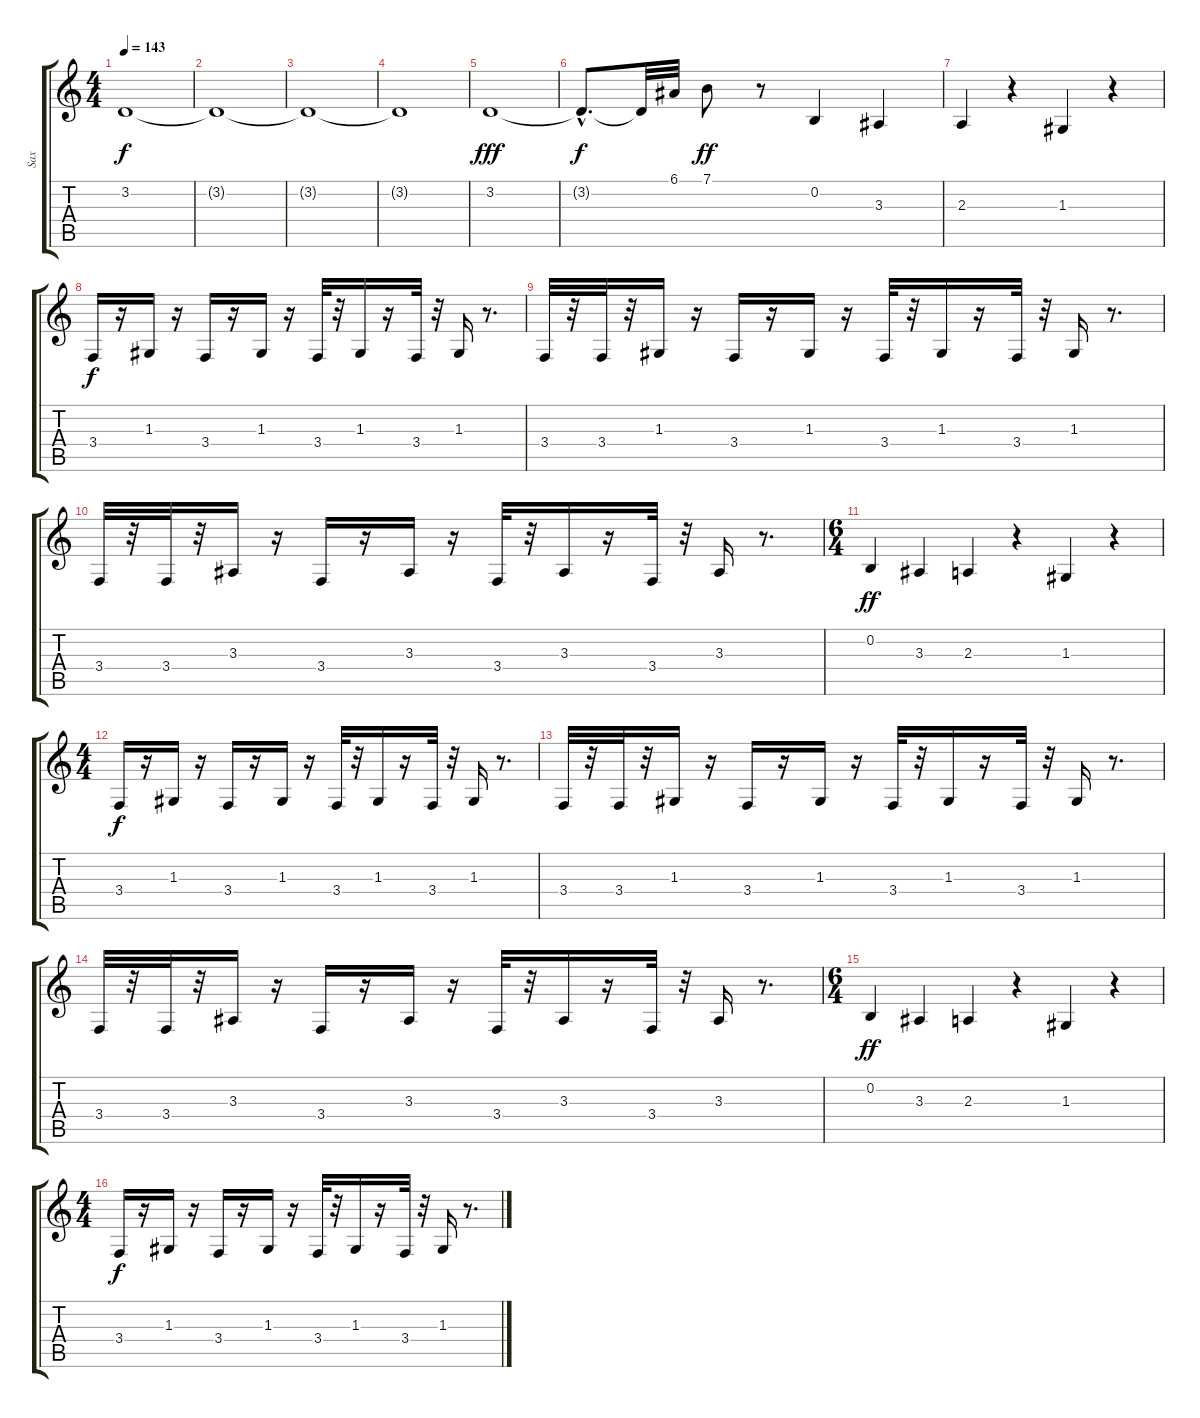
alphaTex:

\track ("Sax" "Sax") {instrument baritonesax}
\staff {score tabs}
\tuning (E4 B3 G3 D3 A2 E2) {hide}
\ts (4 4)
\tempo 143
\clef g2
\ks c
3.2{t}.1{dy f} |
3.2{t}.1 |
3.2{t}.1 |
3.2{t}.1 |
3.2.1{dy fff} |
3.2{hac t}.8{d dy f} 3.2{t}.32 6.1.32 7.1.8{dy ff} r.8 0.2.4 3.3.4 |
2.3.4 r.4 1.3.4 r.4 |
3.4.16{dy f} r.16 1.3.16 r.16 3.4.16 r.16 1.3.16 r.16 3.4.32 r.32 1.3.16 r.16 3.4.32 r.32 1.3.16 r.8{d} |
3.4.32 r.32 3.4.32 r.32 1.3.16 r.16 3.4.16 r.16 1.3.16 r.16 3.4.32 r.32 1.3.16 r.16 3.4.32 r.32 1.3.16 r.8{d} |
3.4.32 r.32 3.4.32 r.32 3.3.16 r.16 3.4.16 r.16 3.3.16 r.16 3.4.32 r.32 3.3.16 r.16 3.4.32 r.32 3.3.16 r.8{d} |
\ts (6 4)
0.2.4{dy ff} 3.3.4 2.3.4 r.4 1.3.4 r.4 |
\ts (4 4)
3.4.16{dy f} r.16 1.3.16 r.16 3.4.16 r.16 1.3.16 r.16 3.4.32 r.32 1.3.16 r.16 3.4.32 r.32 1.3.16 r.8{d} |
3.4.32 r.32 3.4.32 r.32 1.3.16 r.16 3.4.16 r.16 1.3.16 r.16 3.4.32 r.32 1.3.16 r.16 3.4.32 r.32 1.3.16 r.8{d} |
3.4.32 r.32 3.4.32 r.32 3.3.16 r.16 3.4.16 r.16 3.3.16 r.16 3.4.32 r.32 3.3.16 r.16 3.4.32 r.32 3.3.16 r.8{d} |
\ts (6 4)
0.2.4{dy ff} 3.3.4 2.3.4 r.4 1.3.4 r.4 |
\ts (4 4)
3.4.16{dy f} r.16 1.3.16 r.16 3.4.16 r.16 1.3.16 r.16 3.4.32 r.32 1.3.16 r.16 3.4.32 r.32 1.3.16 r.8{d}
